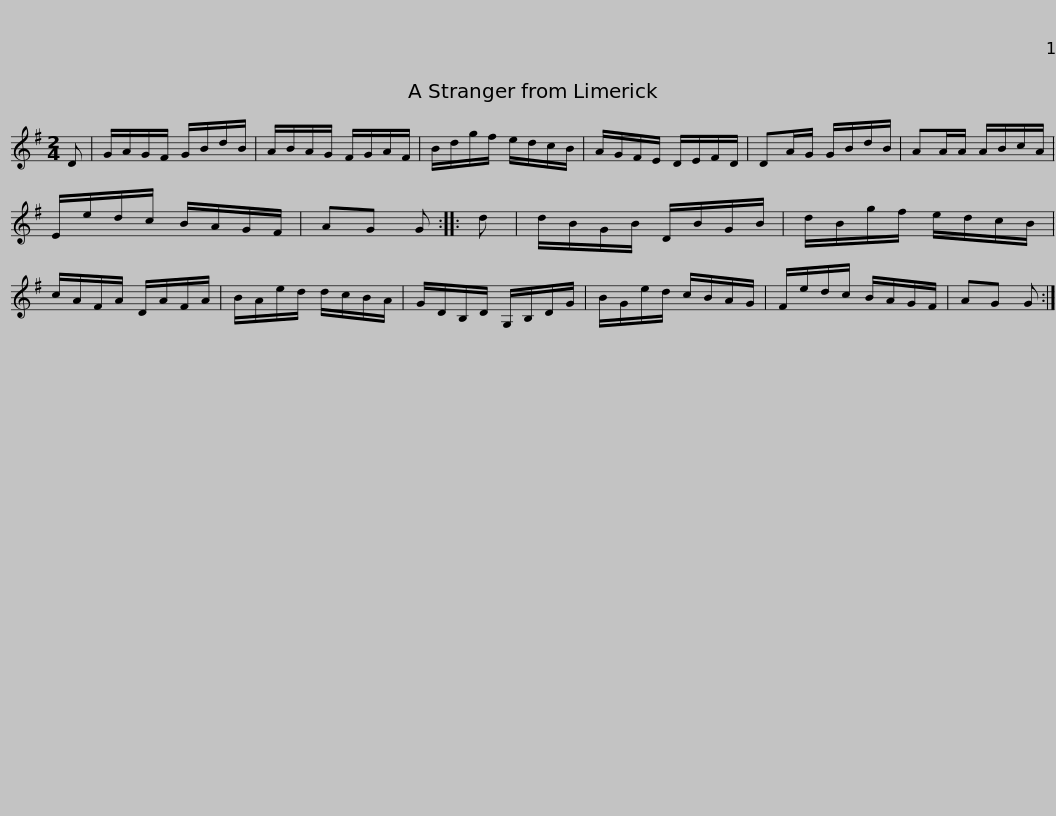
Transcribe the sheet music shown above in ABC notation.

X:1
L:1/8
M:2/4
I:linebreak $
K:G
V:1 treble
V:1
 D | G/A/G/F/ G/B/d/B/ | A/B/A/G/ F/G/A/F/ | B/d/g/f/ e/d/c/B/ | A/G/F/E/ D/E/F/D/ | %5
 DA/G/ G/B/d/B/ | AA/A/ A/B/c/A/ |$ E/e/d/c/ B/A/G/F/ | AG G :: d | %10
 d/B/G/B/ D/B/G/B/ | d/B/g/f/ e/d/c/B/ | c/A/F/A/ D/A/F/A/ | B/A/e/d/ d/c/B/A/ |$ G/D/B,/D/ G,/B,/D/G/ | %15
 B/G/e/d/ c/B/A/G/ | F/e/d/c/ B/A/G/F/ | AG G :| %18
